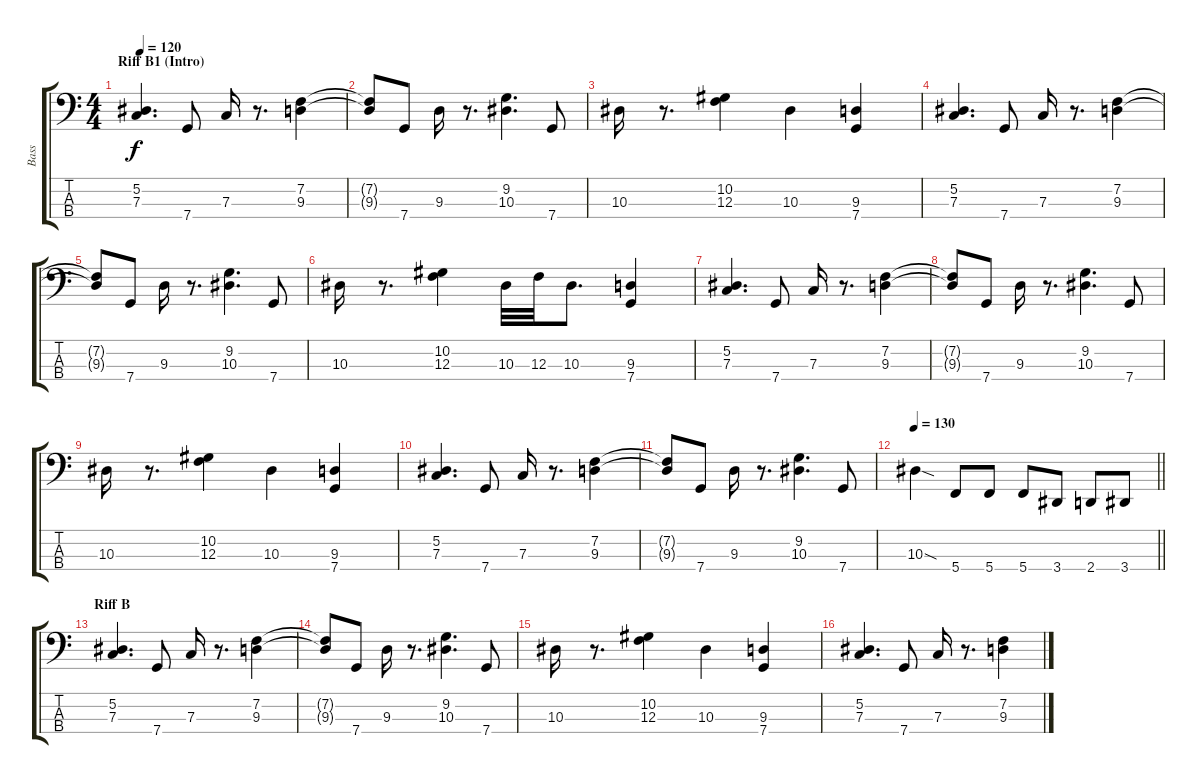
\track ("Bass" "Bass") {instrument electricbassfinger}
\staff {score tabs}
\tuning (Eb2 Bb1 F1 C1) {hide}
\ts (4 4)
\section ("" "Riff B1 (Intro)")
\tempo 120
\clef f4
\ks c
(5.2 7.3).4{d dy f volume 16} 7.4.8 7.3.16 r.8{d} (7.2 9.3).4 |
(7.2{t} 9.3{t}).8 7.4.8 9.3.16 r.8{d} (9.2 10.3).4{d} 7.4.8 |
10.3.16 r.8{d} (10.2 12.3).4 10.3.4 (9.3 7.4).4 |
(5.2 7.3).4{d} 7.4.8 7.3.16 r.8{d} (7.2 9.3).4 |
(7.2{t} 9.3{t}).8 7.4.8 9.3.16 r.8{d} (9.2 10.3).4{d} 7.4.8 |
10.3.16 r.8{d} (10.2 12.3).4 10.3.32 12.3.32 10.3.8{d} (9.3 7.4).4 |
(5.2 7.3).4{d} 7.4.8 7.3.16 r.8{d} (7.2 9.3).4 |
(7.2{t} 9.3{t}).8 7.4.8 9.3.16 r.8{d} (9.2 10.3).4{d} 7.4.8 |
10.3.16 r.8{d} (10.2 12.3).4 10.3.4 (9.3 7.4).4 |
(5.2 7.3).4{d} 7.4.8 7.3.16 r.8{d} (7.2 9.3).4 |
(7.2{t} 9.3{t}).8 7.4.8 9.3.16 r.8{d} (9.2 10.3).4{d} 7.4.8 |
\tempo 130
\barLineRight lightlight
10.3{sod}.4 5.4.8 5.4.8 5.4.8 3.4.8 2.4.8 3.4.8 |
\section ("" "Riff B")
(5.2 7.3).4{d} 7.4.8 7.3.16 r.8{d} (7.2 9.3).4 |
(7.2{t} 9.3{t}).8 7.4.8 9.3.16 r.8{d} (9.2 10.3).4{d} 7.4.8 |
10.3.16 r.8{d} (10.2 12.3).4 10.3.4 (9.3 7.4).4 |
(5.2 7.3).4{d} 7.4.8 7.3.16 r.8{d} (7.2 9.3).4
